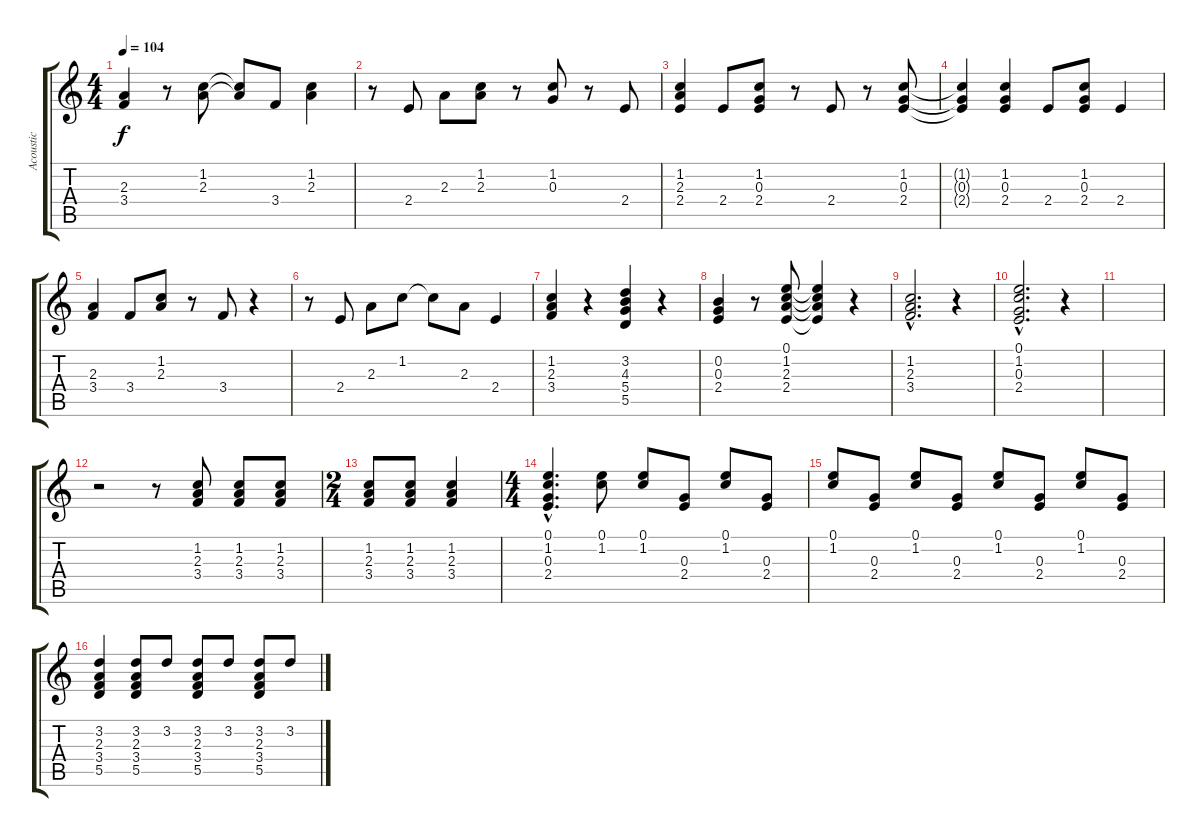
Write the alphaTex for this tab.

\track ("Acoustic" "Acoustic") {instrument acousticguitarsteel}
\staff {score tabs}
\tuning (E4 B3 G3 D3 A2 E2) {hide}
\ts (4 4)
\tempo 104
\clef g2
\ks c
(2.3 3.4).4{dy f} r.8 (1.2 2.3).8 (1.2{t} 2.3{t}).8 3.4.8 (1.2 2.3).4 |
r.8 2.4.8 2.3.8 (1.2 2.3).8 r.8 (1.2 0.3).8 r.8 2.4.8 |
(1.2 2.3 2.4).4 2.4.8 (1.2 0.3 2.4).8 r.8 2.4.8 r.8 (1.2 0.3 2.4).8 |
(1.2{t} 0.3{t} 2.4{t}).4 (1.2 0.3 2.4).4 2.4.8 (1.2 0.3 2.4).8 2.4.4 |
(2.3 3.4).4 3.4.8 (1.2 2.3).8 r.8 3.4.8 r.4 |
r.8 2.4.8 2.3.8 1.2.8 1.2{t}.8 2.3.8 2.4.4 |
(1.2 2.3 3.4).4 r.4 (3.2 4.3 5.4 5.5).4 r.4 |
(0.2 0.3 2.4).4 r.8 (0.1 1.2 2.3 2.4).8 (0.1{t} 1.2{t} 2.3{t} 2.4{t}).4 r.4 |
(1.2{hac} 2.3{hac} 3.4{hac}).2{d} r.4 |
(0.1{hac} 1.2{hac} 0.3{hac} 2.4{hac}).2{d} r.4 |
|
r.2 r.8 (1.2 2.3 3.4).8 (1.2 2.3 3.4).8 (1.2 2.3 3.4).8 |
\ts (2 4)
(1.2 2.3 3.4).8 (1.2 2.3 3.4).8 (1.2 2.3 3.4).4 |
\ts (4 4)
(0.1{hac} 1.2{hac} 0.3{hac} 2.4{hac}).4{d} (0.1 1.2).8 (0.1 1.2).8 (0.3 2.4).8 (0.1 1.2).8 (0.3 2.4).8 |
(0.1 1.2).8 (0.3 2.4).8 (0.1 1.2).8 (0.3 2.4).8 (0.1 1.2).8 (0.3 2.4).8 (0.1 1.2).8 (0.3 2.4).8 |
(3.2 2.3 3.4 5.5).4 (3.2 2.3 3.4 5.5).8 3.2.8 (3.2 2.3 3.4 5.5).8 3.2.8 (3.2 2.3 3.4 5.5).8 3.2.8
